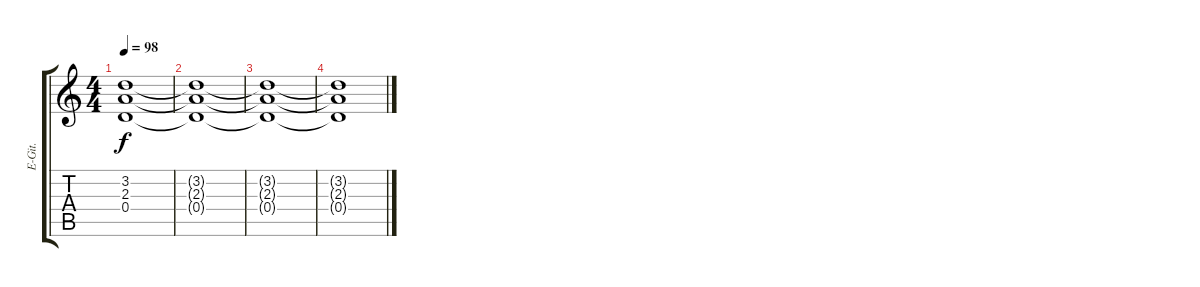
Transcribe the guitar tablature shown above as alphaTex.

\track ("E-Git." "E-Git.") {instrument distortionguitar}
\staff {score tabs}
\tuning (E4 B3 G3 D3 A2 D2) {hide}
\ts (4 4)
\tempo 98
\clef g2
\ks c
(3.2{t} 2.3{t} 0.4{t}).1{dy f} |
(3.2{t} 2.3{t} 0.4{t}).1 |
(3.2{t} 2.3{t} 0.4{t}).1 |
(3.2{t} 2.3{t} 0.4{t}).1
